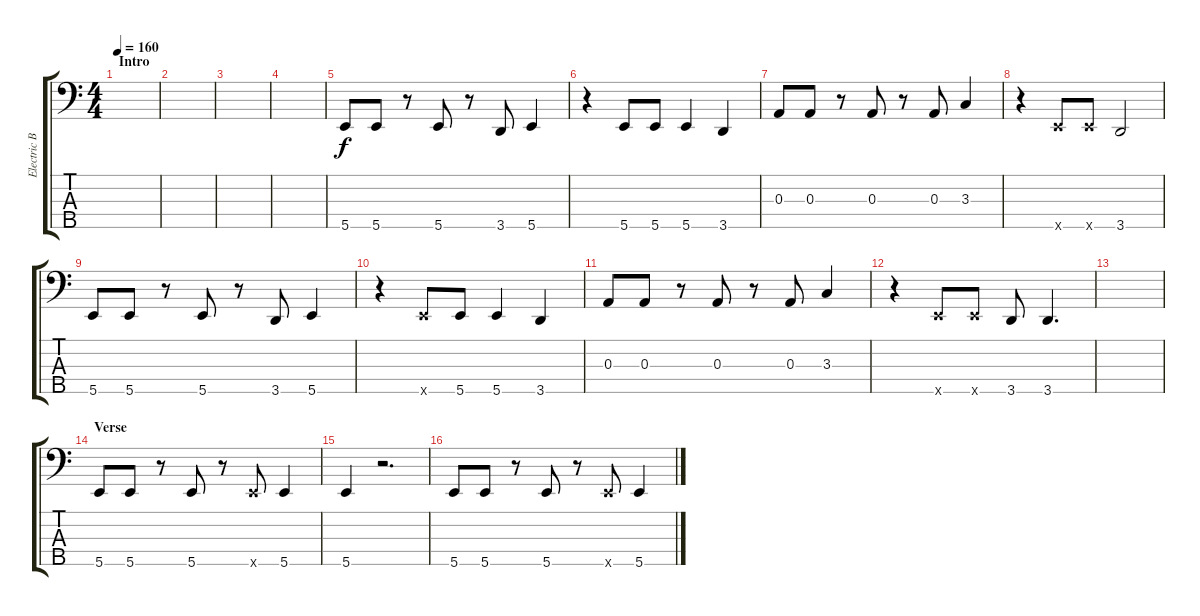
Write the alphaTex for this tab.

\track ("Electric Bass" "Electric B") {instrument electricbassfinger}
\staff {score tabs}
\tuning (G2 D2 A1 E1 B0) {hide}
\ts (4 4)
\section ("" "Intro")
\tempo 160
\clef f4
\ks c
|
|
|
|
5.5.8 5.5.8 r.8 5.5.8 r.8 3.5.8 5.5.4 |
r.4 5.5.8 5.5.8 5.5.4 3.5.4 |
0.3.8 0.3.8 r.8 0.3.8 r.8 0.3.8 3.3.4 |
r.4 5.5{x}.8 5.5{x}.8 3.5.2 |
5.5.8 5.5.8 r.8 5.5.8 r.8 3.5.8 5.5.4 |
r.4 5.5{x}.8 5.5.8 5.5.4 3.5.4 |
0.3.8 0.3.8 r.8 0.3.8 r.8 0.3.8 3.3.4 |
r.4 5.5{x}.8 5.5{x}.8 3.5.8 3.5.4{d} |
|
\section ("" "Verse")
5.5.8 5.5.8 r.8 5.5.8 r.8 5.5{x}.8 5.5.4 |
5.5.4 r.2{d} |
5.5.8 5.5.8 r.8 5.5.8 r.8 5.5{x}.8 5.5.4
